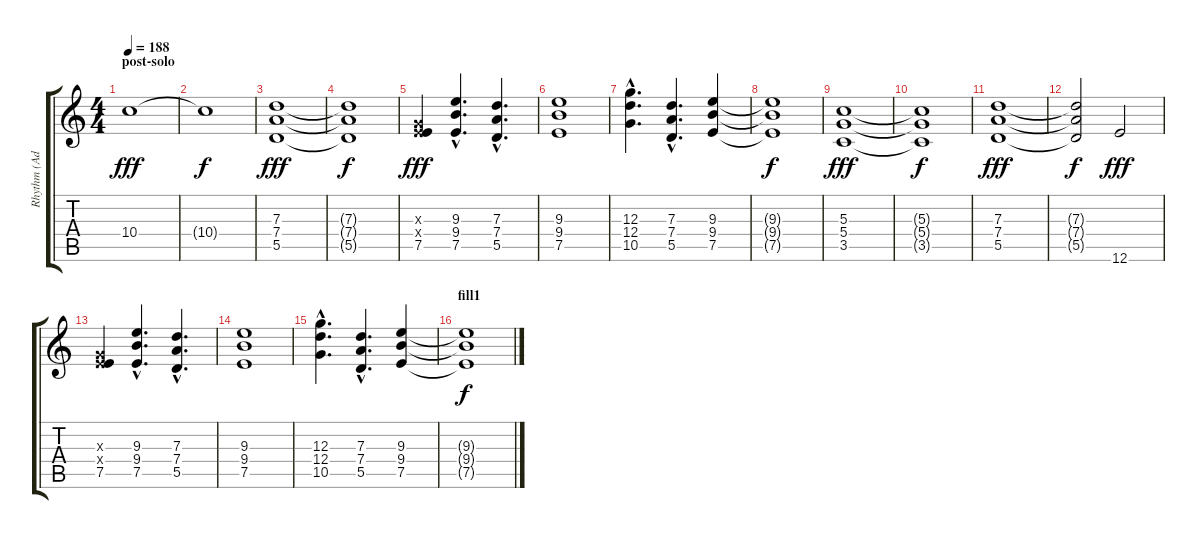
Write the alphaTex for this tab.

\track ("Rhythm (Adrian)" "Rhythm (Ad") {instrument distortionguitar}
\staff {score tabs}
\tuning (E4 B3 G3 D3 A2 E2) {hide}
\ts (4 4)
\section ("" "post-solo")
\tempo 188
\clef g2
\ks c
10.4.1{dy fff} |
10.4{t}.1{dy f} |
(7.3 7.4 5.5).1{dy fff} |
(7.3{t} 7.4{t} 5.5{t}).1{dy f} |
(0.3{x} 2.4{x} 7.5).4{dy fff} (9.3{hac} 9.4{hac} 7.5{hac}).4{d} (7.3{hac} 7.4{hac} 5.5{hac}).4{d} |
(9.3 9.4 7.5).1 |
(12.3{hac} 12.4{hac} 10.5{hac}).4{d} (7.3{hac} 7.4{hac} 5.5{hac}).4{d} (9.3 9.4 7.5).4 |
(9.3{t} 9.4{t} 7.5{t}).1{dy f} |
(5.3 5.4 3.5).1{dy fff} |
(5.3{t} 5.4{t} 3.5{t}).1{dy f} |
(7.3 7.4 5.5).1{dy fff} |
(7.3{t} 7.4{t} 5.5{t}).2{dy f} 12.6.2{dy fff} |
(0.3{x} 2.4{x} 7.5).4 (9.3{hac} 9.4{hac} 7.5{hac}).4{d} (7.3{hac} 7.4{hac} 5.5{hac}).4{d} |
(9.3 9.4 7.5).1 |
(12.3{hac} 12.4{hac} 10.5{hac}).4{d} (7.3{hac} 7.4{hac} 5.5{hac}).4{d} (9.3 9.4 7.5).4 |
\section ("" "fill1")
(9.3{t} 9.4{t} 7.5{t}).1{dy f}
